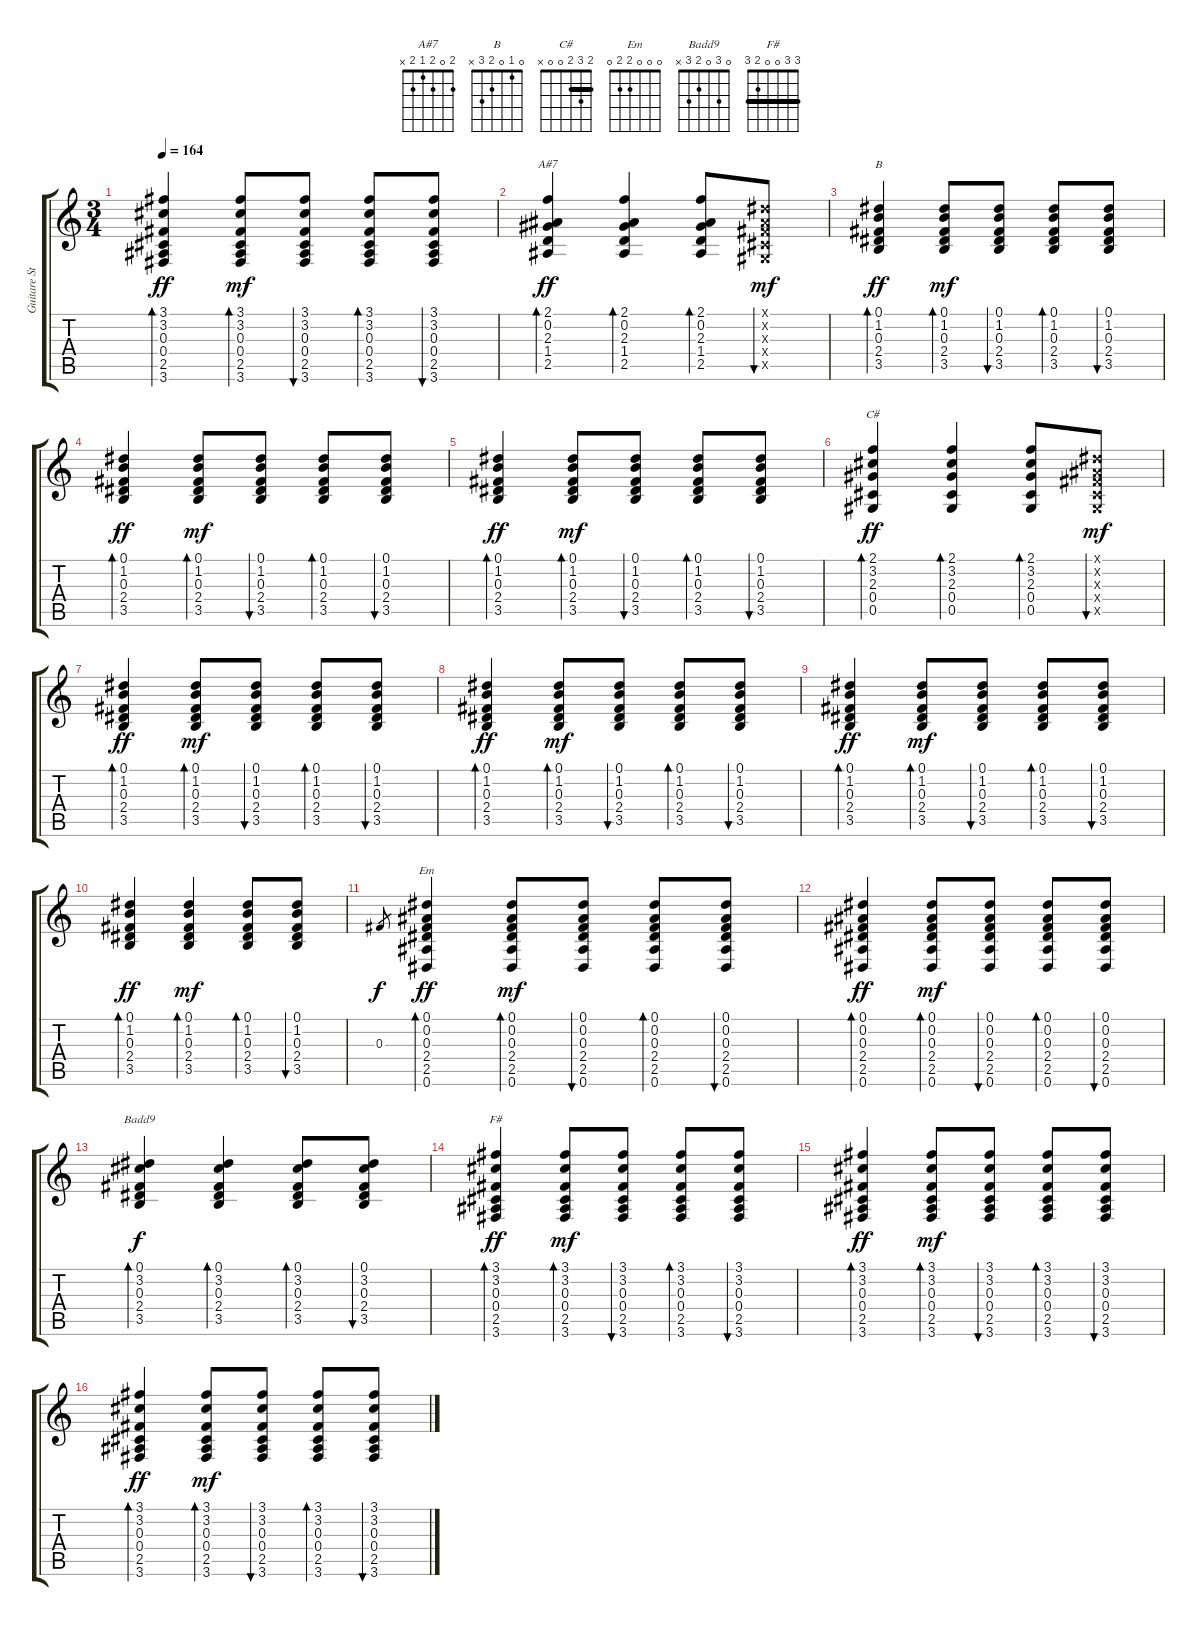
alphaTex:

\track ("Guitare Stuart" "Guitare St") {instrument acousticguitarnylon}
\staff {score tabs}
\tuning (Eb4 Bb3 Gb3 Db3 Ab2 Eb2) {hide}
\chord ("A#7" 2 0 2 1 2 x)
\chord ("B" 0 1 0 2 3 x)
\chord ("C#" 2 3 2 0 0 x) {barre 2}
\chord ("Em" 0 0 0 2 2 0)
\chord ("Badd9" 0 3 0 2 3 x)
\chord ("F#" 3 3 0 0 2 3) {barre 3}
\ts (3 4)
\tempo 164
\clef g2
\ks c
(3.1 3.2 0.3 0.4 2.5 3.6).4{bd 60 dy ff} (3.1 3.2 0.3 0.4 2.5 3.6).8{bd 60 dy mf} (3.1 3.2 0.3 0.4 2.5 3.6).8{bu 60} (3.1 3.2 0.3 0.4 2.5 3.6).8{bd 60} (3.1 3.2 0.3 0.4 2.5 3.6).8{bu 60} |
(2.1 0.2 2.3 1.4 2.5).4{bd 60 ch "A#7" dy ff} (2.1 0.2 2.3 1.4 2.5).4{bd 60} (2.1 0.2 2.3 1.4 2.5).8{bd 60} (0.1{x} 0.2{x} 0.3{x} 0.4{x} 0.5{x}).8{bu 60 dy mf} |
(0.1 1.2 0.3 2.4 3.5).4{bd 60 ch "B" dy ff} (0.1 1.2 0.3 2.4 3.5).8{bd 60 dy mf} (0.1 1.2 0.3 2.4 3.5).8{bu 60} (0.1 1.2 0.3 2.4 3.5).8{bd 60} (0.1 1.2 0.3 2.4 3.5).8{bu 60} |
(0.1 1.2 0.3 2.4 3.5).4{bd 60 dy ff} (0.1 1.2 0.3 2.4 3.5).8{bd 60 dy mf} (0.1 1.2 0.3 2.4 3.5).8{bu 60} (0.1 1.2 0.3 2.4 3.5).8{bd 60} (0.1 1.2 0.3 2.4 3.5).8{bu 60} |
(0.1 1.2 0.3 2.4 3.5).4{bd 60 dy ff} (0.1 1.2 0.3 2.4 3.5).8{bd 60 dy mf} (0.1 1.2 0.3 2.4 3.5).8{bu 60} (0.1 1.2 0.3 2.4 3.5).8{bd 60} (0.1 1.2 0.3 2.4 3.5).8{bu 60} |
(2.1 3.2 2.3 0.4 0.5).4{bd 60 ch "C#" dy ff} (2.1 3.2 2.3 0.4 0.5).4{bd 60} (2.1 3.2 2.3 0.4 0.5).8{bd 60} (0.1{x} 0.2{x} 0.3{x} 0.4{x} 0.5{x}).8{bu 60 dy mf} |
(0.1 1.2 0.3 2.4 3.5).4{bd 60 dy ff} (0.1 1.2 0.3 2.4 3.5).8{bd 60 dy mf} (0.1 1.2 0.3 2.4 3.5).8{bu 60} (0.1 1.2 0.3 2.4 3.5).8{bd 60} (0.1 1.2 0.3 2.4 3.5).8{bu 60} |
(0.1 1.2 0.3 2.4 3.5).4{bd 60 dy ff} (0.1 1.2 0.3 2.4 3.5).8{bd 60 dy mf} (0.1 1.2 0.3 2.4 3.5).8{bu 60} (0.1 1.2 0.3 2.4 3.5).8{bd 60} (0.1 1.2 0.3 2.4 3.5).8{bu 60} |
(0.1 1.2 0.3 2.4 3.5).4{bd 60 dy ff} (0.1 1.2 0.3 2.4 3.5).8{bd 60 dy mf} (0.1 1.2 0.3 2.4 3.5).8{bu 60} (0.1 1.2 0.3 2.4 3.5).8{bd 60} (0.1 1.2 0.3 2.4 3.5).8{bu 60} |
(0.1 1.2 0.3 2.4 3.5).4{bd 60 dy ff} (0.1 1.2 0.3 2.4 3.5).4{bd 60 dy mf} (0.1 1.2 0.3 2.4 3.5).8{bd 60} (0.1 1.2 0.3 2.4 3.5).8{bu 60} |
0.3.8{gr dy f} (0.1 0.2 0.3 2.4 2.5 0.6).4{bd 60 ch "Em" dy ff} (0.1 0.2 0.3 2.4 2.5 0.6).8{bd 60 dy mf} (0.1 0.2 0.3 2.4 2.5 0.6).8{bu 60} (0.1 0.2 0.3 2.4 2.5 0.6).8{bd 60} (0.1 0.2 0.3 2.4 2.5 0.6).8{bu 60} |
(0.1 0.2 0.3 2.4 2.5 0.6).4{bd 60 dy ff} (0.1 0.2 0.3 2.4 2.5 0.6).8{bd 60 dy mf} (0.1 0.2 0.3 2.4 2.5 0.6).8{bu 60} (0.1 0.2 0.3 2.4 2.5 0.6).8{bd 60} (0.1 0.2 0.3 2.4 2.5 0.6).8{bu 60} |
(0.1 3.2 0.3 2.4 3.5).4{bd 60 ch "Badd9" dy f} (0.1 3.2 0.3 2.4 3.5).4{bd 60} (0.1 3.2 0.3 2.4 3.5).8{bd 60} (0.1 3.2 0.3 2.4 3.5).8{bu 60} |
(3.1 3.2 0.3 0.4 2.5 3.6).4{bd 60 ch "F#" dy ff} (3.1 3.2 0.3 0.4 2.5 3.6).8{bd 60 dy mf} (3.1 3.2 0.3 0.4 2.5 3.6).8{bu 60} (3.1 3.2 0.3 0.4 2.5 3.6).8{bd 60} (3.1 3.2 0.3 0.4 2.5 3.6).8{bu 60} |
(3.1 3.2 0.3 0.4 2.5 3.6).4{bd 60 dy ff} (3.1 3.2 0.3 0.4 2.5 3.6).8{bd 60 dy mf} (3.1 3.2 0.3 0.4 2.5 3.6).8{bu 60} (3.1 3.2 0.3 0.4 2.5 3.6).8{bd 60} (3.1 3.2 0.3 0.4 2.5 3.6).8{bu 60} |
(3.1 3.2 0.3 0.4 2.5 3.6).4{bd 60 dy ff} (3.1 3.2 0.3 0.4 2.5 3.6).8{bd 60 dy mf} (3.1 3.2 0.3 0.4 2.5 3.6).8{bu 60} (3.1 3.2 0.3 0.4 2.5 3.6).8{bd 60} (3.1 3.2 0.3 0.4 2.5 3.6).8{bu 60}
